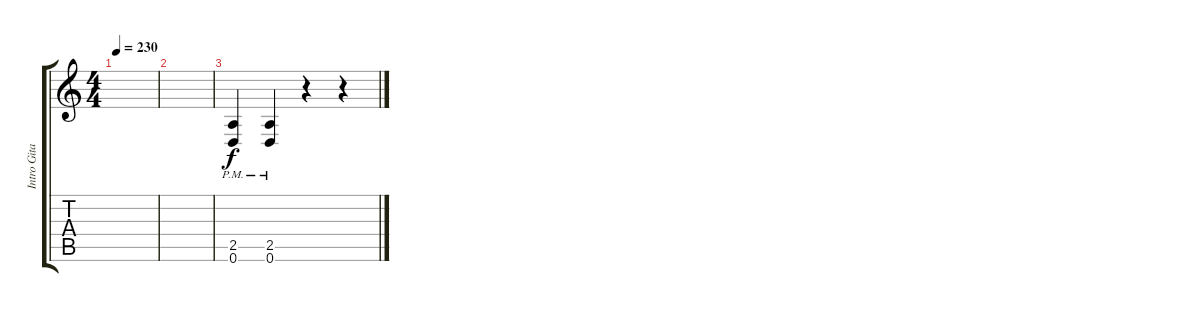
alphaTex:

\track ("Intro Gitarre" "Intro Gita") {instrument electricguitarclean}
\staff {score tabs}
\tuning (D4 A3 F3 C3 G2 D2) {hide}
\ts (4 4)
\tempo 230
\clef g2
\ks c
|
|
(2.5{pm} 0.6{pm}).4{instrument acousticguitarsteel} (2.5{pm} 0.6{pm}).4 r.4 r.4
